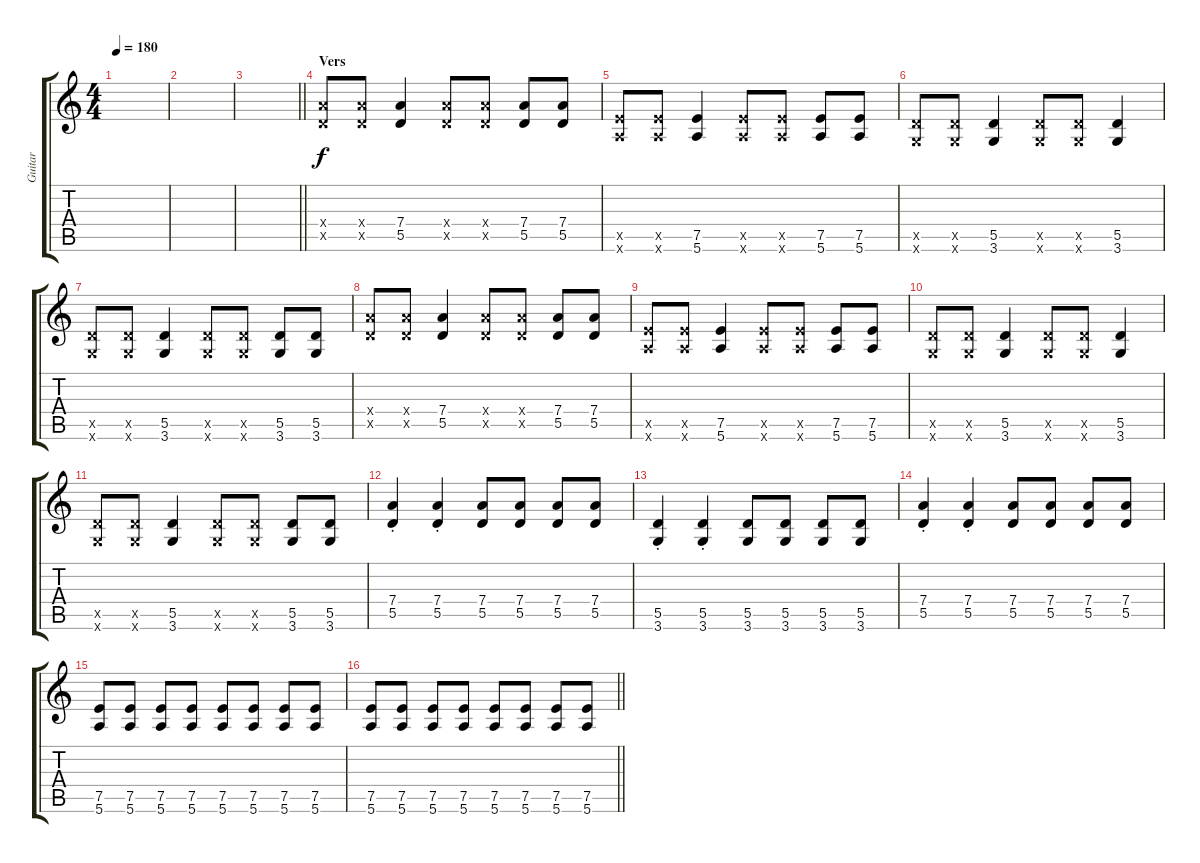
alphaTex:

\track ("Guitar" "Guitar") {instrument distortionguitar}
\staff {score tabs}
\tuning (E4 B3 G3 D3 A2 E2) {hide}
\ts (4 4)
\tempo 180
\clef g2
\ks c
|
|
\barLineRight lightlight
|
\section ("" "Vers")
(7.4{x} 5.5{x}).8{volume 11} (7.4{x} 5.5{x}).8 (7.4 5.5).4 (7.4{x} 5.5{x}).8 (7.4{x} 5.5{x}).8 (7.4 5.5).8 (7.4 5.5).8 |
(7.5{x} 5.6{x}).8 (7.5{x} 5.6{x}).8 (7.5 5.6).4 (7.5{x} 5.6{x}).8 (7.5{x} 5.6{x}).8 (7.5 5.6).8 (7.5 5.6).8 |
(5.5{x} 3.6{x}).8 (5.5{x} 3.6{x}).8 (5.5 3.6).4 (5.5{x} 3.6{x}).8 (5.5{x} 3.6{x}).8 (5.5 3.6).4 |
(5.5{x} 3.6{x}).8 (5.5{x} 3.6{x}).8 (5.5 3.6).4 (5.5{x} 3.6{x}).8 (5.5{x} 3.6{x}).8 (5.5 3.6).8 (5.5 3.6).8 |
(7.4{x} 5.5{x}).8 (7.4{x} 5.5{x}).8 (7.4 5.5).4 (7.4{x} 5.5{x}).8 (7.4{x} 5.5{x}).8 (7.4 5.5).8 (7.4 5.5).8 |
(7.5{x} 5.6{x}).8 (7.5{x} 5.6{x}).8 (7.5 5.6).4 (7.5{x} 5.6{x}).8 (7.5{x} 5.6{x}).8 (7.5 5.6).8 (7.5 5.6).8 |
(5.5{x} 3.6{x}).8 (5.5{x} 3.6{x}).8 (5.5 3.6).4 (5.5{x} 3.6{x}).8 (5.5{x} 3.6{x}).8 (5.5 3.6).4 |
(5.5{x} 3.6{x}).8 (5.5{x} 3.6{x}).8 (5.5 3.6).4 (5.5{x} 3.6{x}).8 (5.5{x} 3.6{x}).8 (5.5 3.6).8 (5.5 3.6).8 |
(7.4{st} 5.5{st}).4 (7.4{st} 5.5{st}).4 (7.4 5.5).8 (7.4 5.5).8 (7.4 5.5).8 (7.4 5.5).8 |
(5.5{st} 3.6{st}).4 (5.5{st} 3.6{st}).4 (5.5 3.6).8 (5.5 3.6).8 (5.5 3.6).8 (5.5 3.6).8 |
(7.4{st} 5.5{st}).4 (7.4{st} 5.5{st}).4 (7.4 5.5).8 (7.4 5.5).8 (7.4 5.5).8 (7.4 5.5).8 |
(7.5 5.6).8 (7.5 5.6).8 (7.5 5.6).8 (7.5 5.6).8 (7.5 5.6).8 (7.5 5.6).8 (7.5 5.6).8 (7.5 5.6).8 |
\barLineRight lightlight
(7.5 5.6).8 (7.5 5.6).8 (7.5 5.6).8 (7.5 5.6).8 (7.5 5.6).8 (7.5 5.6).8 (7.5 5.6).8 (7.5 5.6).8
